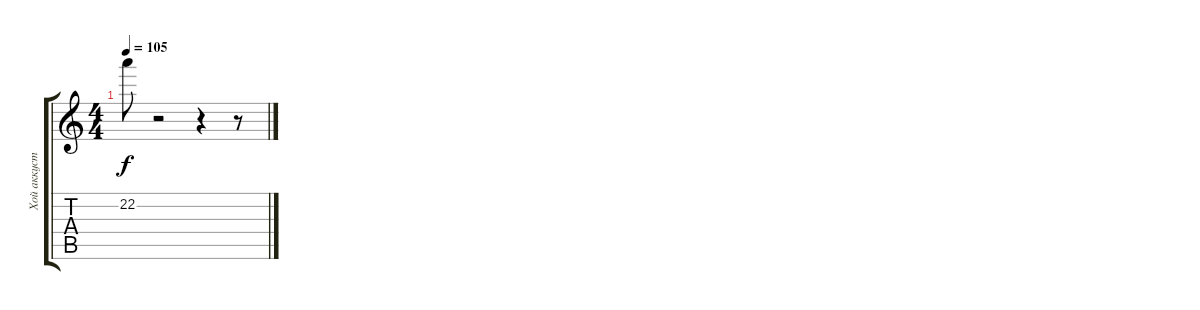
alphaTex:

\track ("Хой аккустика" "Хой аккуст") {instrument acousticguitarnylon}
\staff {score tabs}
\tuning (E4 B3 G3 D3 A2 E2) {hide}
\ts (4 4)
\tempo 105
\clef g2
\ks c
22.2{t}.8{dy f} r.2 r.4 r.8
